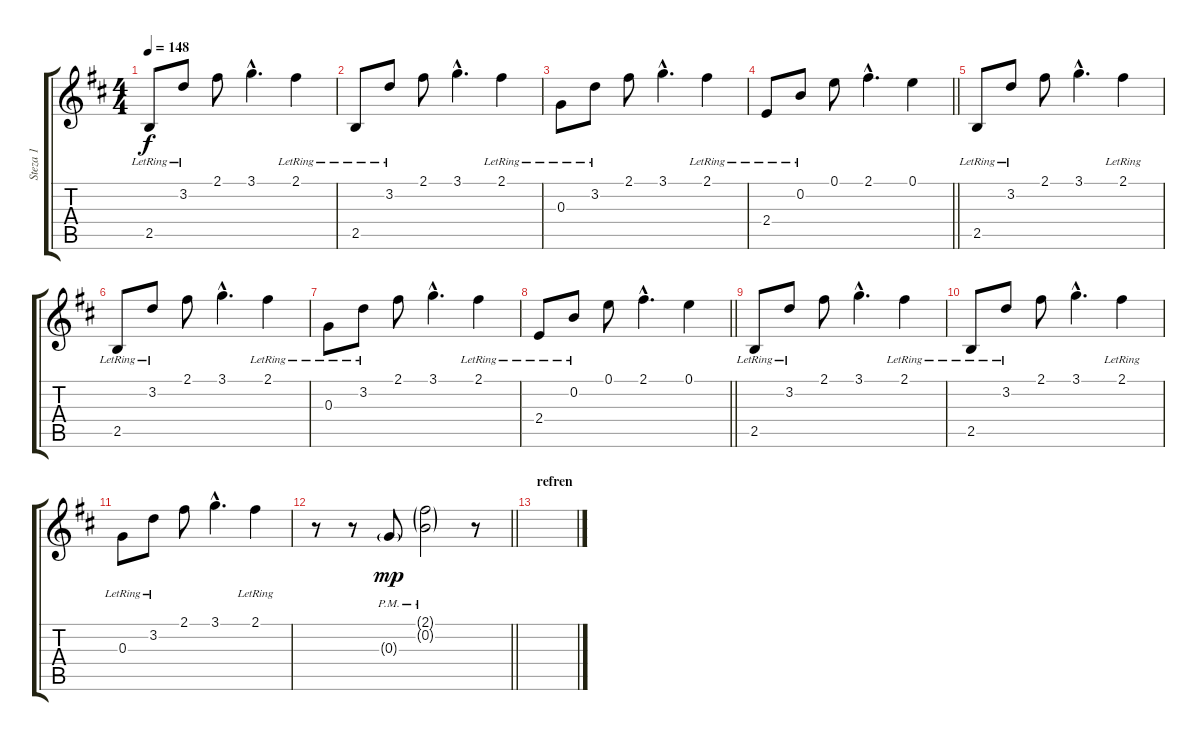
\track ("Steza 1" "Steza 1") {instrument electricguitarjazz}
\staff {score tabs}
\tuning (E4 B3 G3 D3 A2 E2) {hide}
\ts (4 4)
\tempo 148
\clef g2
\ks d
2.5{lr}.8{dy f} 3.2{lr}.8 2.1.8 3.1{hac}.4{d} 2.1{lr}.4 |
2.5{lr}.8 3.2{lr}.8 2.1.8 3.1{hac}.4{d} 2.1{lr}.4 |
0.3{lr}.8 3.2{lr}.8 2.1.8 3.1{hac}.4{d} 2.1{lr}.4 |
\barLineRight lightlight
2.4{lr}.8 0.2{lr}.8 0.1.8 2.1{hac}.4{d} 0.1.4 |
2.5{lr}.8 3.2{lr}.8 2.1.8 3.1{hac}.4{d} 2.1{lr}.4 |
2.5{lr}.8 3.2{lr}.8 2.1.8 3.1{hac}.4{d} 2.1{lr}.4 |
0.3{lr}.8 3.2{lr}.8 2.1.8 3.1{hac}.4{d} 2.1{lr}.4 |
\barLineRight lightlight
2.4{lr}.8 0.2{lr}.8 0.1.8 2.1{hac}.4{d} 0.1.4 |
2.5{lr}.8 3.2{lr}.8 2.1.8 3.1{hac}.4{d} 2.1{lr}.4 |
2.5{lr}.8 3.2{lr}.8 2.1.8 3.1{hac}.4{d} 2.1{lr}.4 |
0.3{lr}.8 3.2{lr}.8 2.1.8 3.1{hac}.4{d} 2.1{lr}.4 |
\barLineRight lightlight
r.8 r.8 0.3{g pm}.8{dy mp} (2.1{g} 0.2{g pm}).2 r.8 |
\section ("" "refren")
